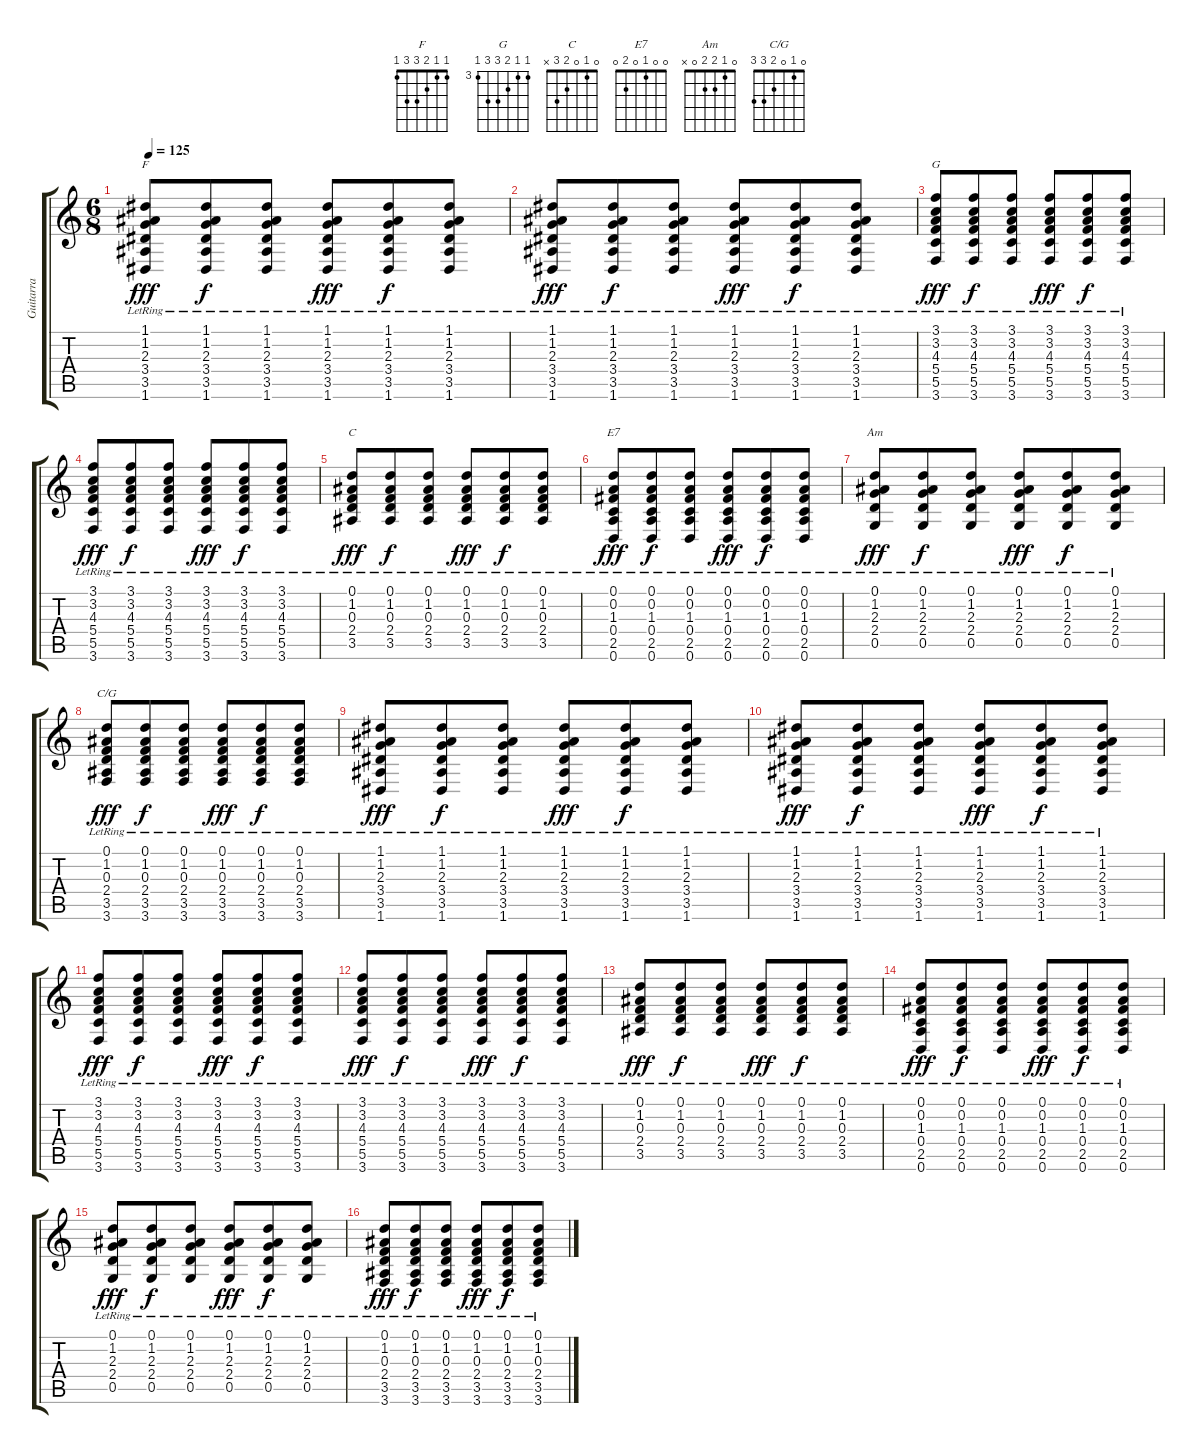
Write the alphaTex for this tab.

\track ("Guitarra" "Guitarra") {instrument acousticguitarnylon}
\staff {score tabs}
\tuning (D4 A3 F3 C3 G2 D2) {hide}
\chord ("F" 1 1 2 3 3 1)
\chord ("G" 3 3 4 5 5 3) {firstfret 3}
\chord ("C" 0 1 0 2 3 x)
\chord ("E7" 0 0 1 0 2 0)
\chord ("Am" 0 1 2 2 0 x)
\chord ("C/G" 0 1 0 2 3 3)
\ts (6 8)
\tempo 125
\clef g2
\ks c
(1.1{lr} 1.2{lr} 2.3{lr} 3.4{lr} 3.5{lr} 1.6{lr}).8{ch "F" dy fff} (1.1{lr} 1.2{lr} 2.3{lr} 3.4{lr} 3.5{lr} 1.6{lr}).8{dy f} (1.1{lr} 1.2{lr} 2.3{lr} 3.4{lr} 3.5{lr} 1.6{lr}).8 (1.1{lr} 1.2{lr} 2.3{lr} 3.4{lr} 3.5{lr} 1.6{lr}).8{dy fff} (1.1{lr} 1.2{lr} 2.3{lr} 3.4{lr} 3.5{lr} 1.6{lr}).8{dy f} (1.1{lr} 1.2{lr} 2.3{lr} 3.4{lr} 3.5{lr} 1.6{lr}).8 |
(1.1{lr} 1.2{lr} 2.3{lr} 3.4{lr} 3.5{lr} 1.6{lr}).8{dy fff} (1.1{lr} 1.2{lr} 2.3{lr} 3.4{lr} 3.5{lr} 1.6{lr}).8{dy f} (1.1{lr} 1.2{lr} 2.3{lr} 3.4{lr} 3.5{lr} 1.6{lr}).8 (1.1{lr} 1.2{lr} 2.3{lr} 3.4{lr} 3.5{lr} 1.6{lr}).8{dy fff} (1.1{lr} 1.2{lr} 2.3{lr} 3.4{lr} 3.5{lr} 1.6{lr}).8{dy f} (1.1{lr} 1.2{lr} 2.3{lr} 3.4{lr} 3.5{lr} 1.6{lr}).8 |
(3.1{lr} 3.2{lr} 4.3{lr} 5.4{lr} 5.5{lr} 3.6{lr}).8{ch "G" dy fff} (3.1{lr} 3.2{lr} 4.3{lr} 5.4{lr} 5.5{lr} 3.6{lr}).8{dy f} (3.1{lr} 3.2{lr} 4.3{lr} 5.4{lr} 5.5{lr} 3.6{lr}).8 (3.1{lr} 3.2{lr} 4.3{lr} 5.4{lr} 5.5{lr} 3.6{lr}).8{dy fff} (3.1{lr} 3.2{lr} 4.3{lr} 5.4{lr} 5.5{lr} 3.6{lr}).8{dy f} (3.1{lr} 3.2{lr} 4.3{lr} 5.4{lr} 5.5{lr} 3.6{lr}).8 |
(3.1{lr} 3.2{lr} 4.3{lr} 5.4{lr} 5.5{lr} 3.6{lr}).8{dy fff} (3.1{lr} 3.2{lr} 4.3{lr} 5.4{lr} 5.5{lr} 3.6{lr}).8{dy f} (3.1{lr} 3.2{lr} 4.3{lr} 5.4{lr} 5.5{lr} 3.6{lr}).8 (3.1{lr} 3.2{lr} 4.3{lr} 5.4{lr} 5.5{lr} 3.6{lr}).8{dy fff} (3.1{lr} 3.2{lr} 4.3{lr} 5.4{lr} 5.5{lr} 3.6{lr}).8{dy f} (3.1{lr} 3.2{lr} 4.3{lr} 5.4{lr} 5.5{lr} 3.6{lr}).8 |
(0.1{lr} 1.2{lr} 0.3{lr} 2.4{lr} 3.5{lr}).8{ch "C" dy fff} (0.1{lr} 1.2{lr} 0.3{lr} 2.4{lr} 3.5{lr}).8{dy f} (0.1{lr} 1.2{lr} 0.3{lr} 2.4{lr} 3.5{lr}).8 (0.1{lr} 1.2{lr} 0.3{lr} 2.4{lr} 3.5{lr}).8{dy fff} (0.1{lr} 1.2{lr} 0.3{lr} 2.4{lr} 3.5{lr}).8{dy f} (0.1{lr} 1.2{lr} 0.3{lr} 2.4{lr} 3.5{lr}).8 |
(0.1{lr} 0.2{lr} 1.3{lr} 0.4{lr} 2.5{lr} 0.6{lr}).8{ch "E7" dy fff} (0.1{lr} 0.2{lr} 1.3{lr} 0.4{lr} 2.5{lr} 0.6{lr}).8{dy f} (0.1{lr} 0.2{lr} 1.3{lr} 0.4{lr} 2.5{lr} 0.6{lr}).8 (0.1{lr} 0.2{lr} 1.3{lr} 0.4{lr} 2.5{lr} 0.6{lr}).8{dy fff} (0.1{lr} 0.2{lr} 1.3{lr} 0.4{lr} 2.5{lr} 0.6{lr}).8{dy f} (0.1{lr} 0.2{lr} 1.3{lr} 0.4{lr} 2.5{lr} 0.6{lr}).8 |
(0.1{lr} 1.2{lr} 2.3{lr} 2.4{lr} 0.5{lr}).8{ch "Am" dy fff} (0.1{lr} 1.2{lr} 2.3{lr} 2.4{lr} 0.5{lr}).8{dy f} (0.1{lr} 1.2{lr} 2.3{lr} 2.4{lr} 0.5{lr}).8 (0.1{lr} 1.2{lr} 2.3{lr} 2.4{lr} 0.5{lr}).8{dy fff} (0.1{lr} 1.2{lr} 2.3{lr} 2.4{lr} 0.5{lr}).8{dy f} (0.1{lr} 1.2{lr} 2.3{lr} 2.4{lr} 0.5{lr}).8 |
(0.1{lr} 1.2{lr} 0.3{lr} 2.4{lr} 3.5{lr} 3.6{lr}).8{ch "C/G" dy fff} (0.1{lr} 1.2{lr} 0.3{lr} 2.4{lr} 3.5{lr} 3.6{lr}).8{dy f} (0.1{lr} 1.2{lr} 0.3{lr} 2.4{lr} 3.5{lr} 3.6{lr}).8 (0.1{lr} 1.2{lr} 0.3{lr} 2.4{lr} 3.5{lr} 3.6{lr}).8{dy fff} (0.1{lr} 1.2{lr} 0.3{lr} 2.4{lr} 3.5{lr} 3.6{lr}).8{dy f} (0.1{lr} 1.2{lr} 0.3{lr} 2.4{lr} 3.5{lr} 3.6{lr}).8 |
(1.1{lr} 1.2{lr} 2.3{lr} 3.4{lr} 3.5{lr} 1.6{lr}).8{dy fff} (1.1{lr} 1.2{lr} 2.3{lr} 3.4{lr} 3.5{lr} 1.6{lr}).8{dy f} (1.1{lr} 1.2{lr} 2.3{lr} 3.4{lr} 3.5{lr} 1.6{lr}).8 (1.1{lr} 1.2{lr} 2.3{lr} 3.4{lr} 3.5{lr} 1.6{lr}).8{dy fff} (1.1{lr} 1.2{lr} 2.3{lr} 3.4{lr} 3.5{lr} 1.6{lr}).8{dy f} (1.1{lr} 1.2{lr} 2.3{lr} 3.4{lr} 3.5{lr} 1.6{lr}).8 |
(1.1{lr} 1.2{lr} 2.3{lr} 3.4{lr} 3.5{lr} 1.6{lr}).8{dy fff} (1.1{lr} 1.2{lr} 2.3{lr} 3.4{lr} 3.5{lr} 1.6{lr}).8{dy f} (1.1{lr} 1.2{lr} 2.3{lr} 3.4{lr} 3.5{lr} 1.6{lr}).8 (1.1{lr} 1.2{lr} 2.3{lr} 3.4{lr} 3.5{lr} 1.6{lr}).8{dy fff} (1.1{lr} 1.2{lr} 2.3{lr} 3.4{lr} 3.5{lr} 1.6{lr}).8{dy f} (1.1{lr} 1.2{lr} 2.3{lr} 3.4{lr} 3.5{lr} 1.6{lr}).8 |
(3.1{lr} 3.2{lr} 4.3{lr} 5.4{lr} 5.5{lr} 3.6{lr}).8{dy fff} (3.1{lr} 3.2{lr} 4.3{lr} 5.4{lr} 5.5{lr} 3.6{lr}).8{dy f} (3.1{lr} 3.2{lr} 4.3{lr} 5.4{lr} 5.5{lr} 3.6{lr}).8 (3.1{lr} 3.2{lr} 4.3{lr} 5.4{lr} 5.5{lr} 3.6{lr}).8{dy fff} (3.1{lr} 3.2{lr} 4.3{lr} 5.4{lr} 5.5{lr} 3.6{lr}).8{dy f} (3.1{lr} 3.2{lr} 4.3{lr} 5.4{lr} 5.5{lr} 3.6{lr}).8 |
(3.1{lr} 3.2{lr} 4.3{lr} 5.4{lr} 5.5{lr} 3.6{lr}).8{dy fff} (3.1{lr} 3.2{lr} 4.3{lr} 5.4{lr} 5.5{lr} 3.6{lr}).8{dy f} (3.1{lr} 3.2{lr} 4.3{lr} 5.4{lr} 5.5{lr} 3.6{lr}).8 (3.1{lr} 3.2{lr} 4.3{lr} 5.4{lr} 5.5{lr} 3.6{lr}).8{dy fff} (3.1{lr} 3.2{lr} 4.3{lr} 5.4{lr} 5.5{lr} 3.6{lr}).8{dy f} (3.1{lr} 3.2{lr} 4.3{lr} 5.4{lr} 5.5{lr} 3.6{lr}).8 |
(0.1{lr} 1.2{lr} 0.3{lr} 2.4{lr} 3.5{lr}).8{dy fff} (0.1{lr} 1.2{lr} 0.3{lr} 2.4{lr} 3.5{lr}).8{dy f} (0.1{lr} 1.2{lr} 0.3{lr} 2.4{lr} 3.5{lr}).8 (0.1{lr} 1.2{lr} 0.3{lr} 2.4{lr} 3.5{lr}).8{dy fff} (0.1{lr} 1.2{lr} 0.3{lr} 2.4{lr} 3.5{lr}).8{dy f} (0.1{lr} 1.2{lr} 0.3{lr} 2.4{lr} 3.5{lr}).8 |
(0.1{lr} 0.2{lr} 1.3{lr} 0.4{lr} 2.5{lr} 0.6{lr}).8{dy fff} (0.1{lr} 0.2{lr} 1.3{lr} 0.4{lr} 2.5{lr} 0.6{lr}).8{dy f} (0.1{lr} 0.2{lr} 1.3{lr} 0.4{lr} 2.5{lr} 0.6{lr}).8 (0.1{lr} 0.2{lr} 1.3{lr} 0.4{lr} 2.5{lr} 0.6{lr}).8{dy fff} (0.1{lr} 0.2{lr} 1.3{lr} 0.4{lr} 2.5{lr} 0.6{lr}).8{dy f} (0.1{lr} 0.2{lr} 1.3{lr} 0.4{lr} 2.5{lr} 0.6{lr}).8 |
(0.1{lr} 1.2{lr} 2.3{lr} 2.4{lr} 0.5{lr}).8{dy fff} (0.1{lr} 1.2{lr} 2.3{lr} 2.4{lr} 0.5{lr}).8{dy f} (0.1{lr} 1.2{lr} 2.3{lr} 2.4{lr} 0.5{lr}).8 (0.1{lr} 1.2{lr} 2.3{lr} 2.4{lr} 0.5{lr}).8{dy fff} (0.1{lr} 1.2{lr} 2.3{lr} 2.4{lr} 0.5{lr}).8{dy f} (0.1{lr} 1.2{lr} 2.3{lr} 2.4{lr} 0.5{lr}).8 |
(0.1{lr} 1.2{lr} 0.3{lr} 2.4{lr} 3.5{lr} 3.6{lr}).8{dy fff} (0.1{lr} 1.2{lr} 0.3{lr} 2.4{lr} 3.5{lr} 3.6{lr}).8{dy f} (0.1{lr} 1.2{lr} 0.3{lr} 2.4{lr} 3.5{lr} 3.6{lr}).8 (0.1{lr} 1.2{lr} 0.3{lr} 2.4{lr} 3.5{lr} 3.6{lr}).8{dy fff} (0.1{lr} 1.2{lr} 0.3{lr} 2.4{lr} 3.5{lr} 3.6{lr}).8{dy f} (0.1{lr} 1.2{lr} 0.3{lr} 2.4{lr} 3.5{lr} 3.6{lr}).8
